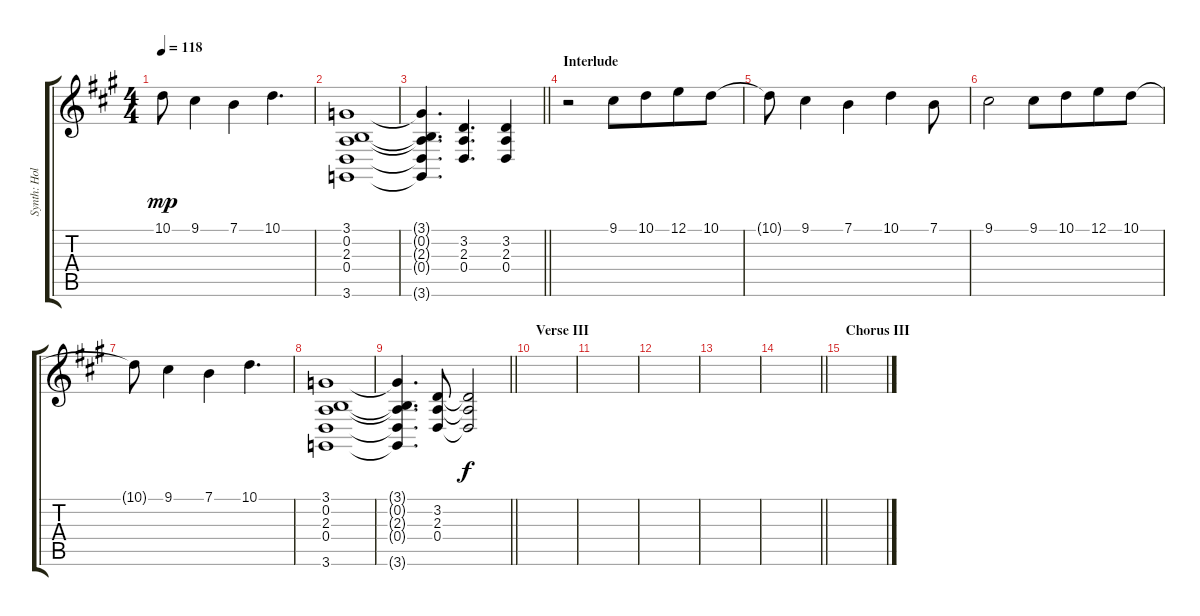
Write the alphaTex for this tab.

\track ("Synth: Holly" "Synth: Hol") {instrument synthstrings1}
\staff {score tabs}
\tuning (E4 B3 G3 D3 A2 E2) {hide}
\ts (4 4)
\tempo 118
\clef g2
\ks a
10.1{t}.8{dy mp} 9.1.4 7.1.4 10.1.4{d} |
(3.1 0.2 2.3 0.4 3.6).1 |
\barLineRight lightlight
(3.1{t} 0.2{t} 2.3{t} 0.4{t} 3.6{t}).4{d} (3.2 2.3 0.4).4{d} (3.2 2.3 0.4).4 |
\section ("" "Interlude")
r.2 9.1.8 10.1.8{beam merge} 12.1.8 10.1.8 |
10.1{t}.8 9.1.4 7.1.4 10.1.4 7.1.8 |
9.1.2 9.1.8 10.1.8{beam merge} 12.1.8 10.1.8 |
10.1{t}.8 9.1.4 7.1.4 10.1.4{d} |
(3.1 0.2 2.3 0.4 3.6).1 |
\barLineRight lightlight
(3.1{t} 0.2{t} 2.3{t} 0.4{t} 3.6{t}).4{d} (3.2 2.3 0.4).8 (3.2{t} 2.3{t} 0.4{t}).2{dy f} |
\section ("" "Verse III")
|
|
|
|
\barLineRight lightlight
|
\section ("" "Chorus III")
